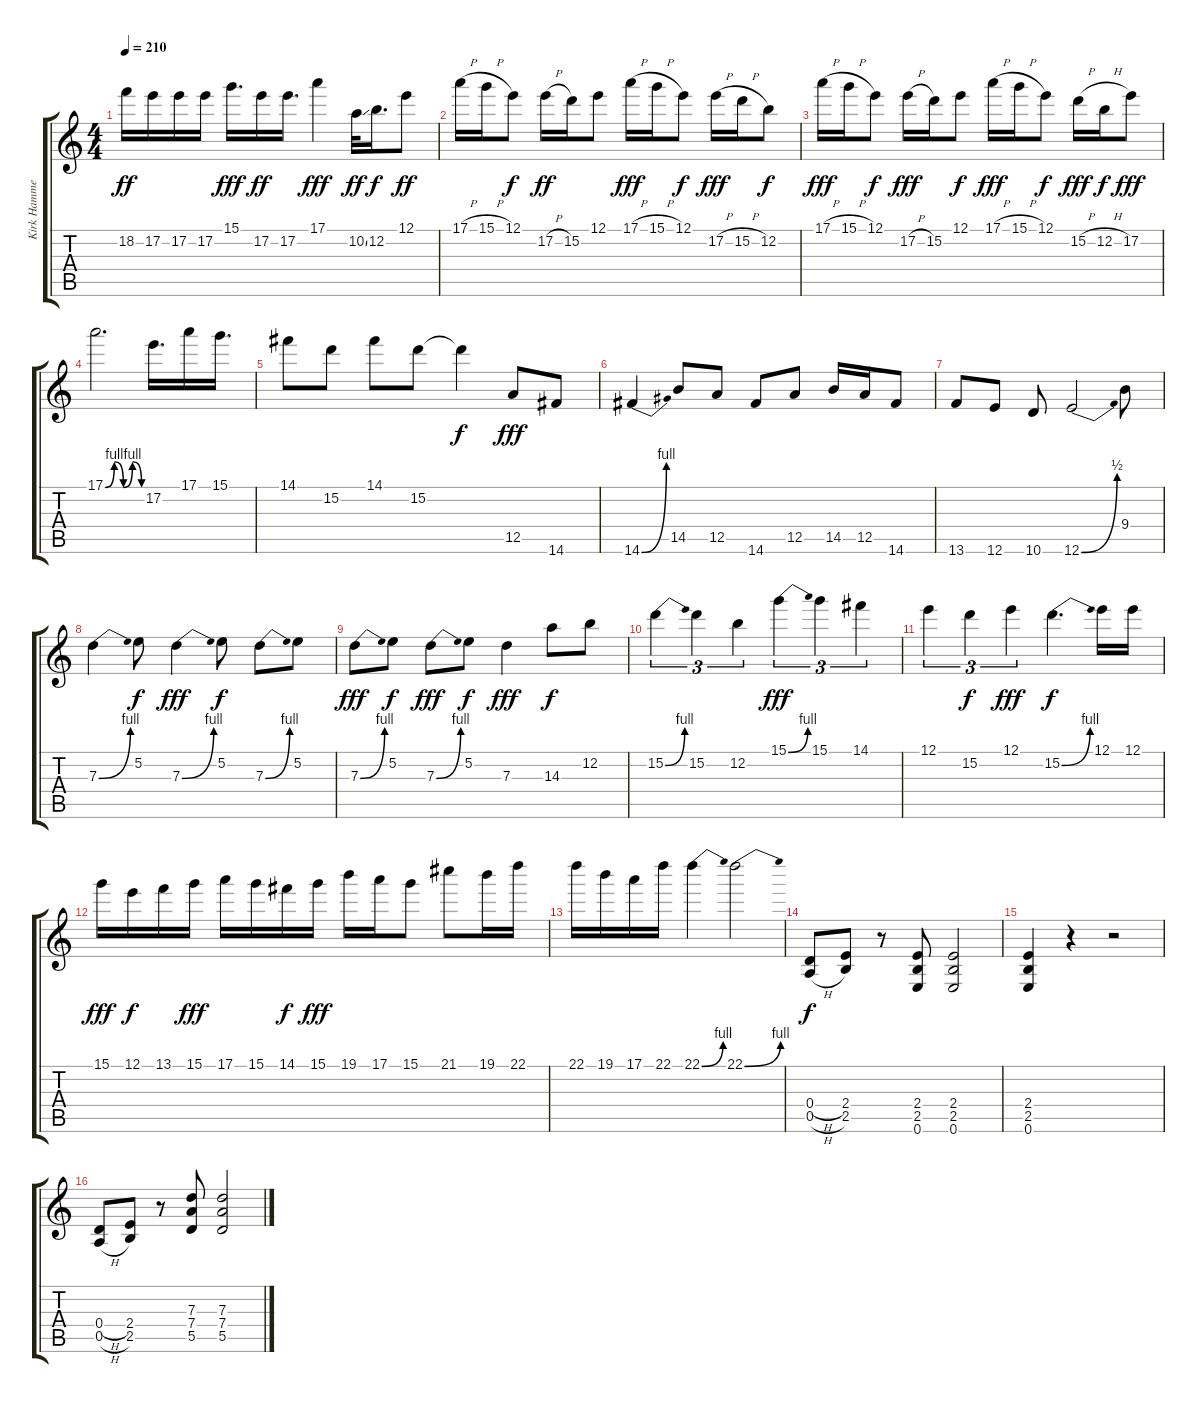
\track ("Kirk Hammet" "Kirk Hamme") {instrument electricguitarclean}
\staff {score tabs}
\tuning (E4 B3 G3 D3 A2 E2) {hide}
\ts (4 4)
\tempo 210
\clef g2
\ks c
18.2.16{dy ff} 17.2.16 17.2.16 17.2.16 15.1.16{d dy fff} 17.2.16{dy ff} 17.2.16{d} 17.1.4{dy fff} 10.2{ss}.32{dy ff} 12.2.16{d dy f} 12.1.8{dy ff} |
17.1{h}.16 15.1{h}.16 12.1.8{dy f} 17.2{h}.16{dy ff} 15.2.16 12.1.8 17.1{h}.16{dy fff} 15.1{h}.16 12.1.8{dy f} 17.2{h}.16{dy fff} 15.2{h}.16 12.2.8{dy f} |
17.1{h}.16{dy fff} 15.1{h}.16 12.1.8{dy f} 17.2{h}.16{dy fff} 15.2.16 12.1.8{dy f} 17.1{h}.16{dy fff} 15.1{h}.16 12.1.8{dy f} 15.2{h}.16{dy fff} 12.2{h}.16{dy f} 17.2.8{dy fff} |
17.1{be (custom 0 0 15 4 30 0 45 4 60 0)}.2{d} 17.2.16{d} 17.1.16 15.1.16{d} |
14.1.8 15.2.8 14.1.8 15.2.8 15.2{t}.4{dy f} 12.5.8{dy fff} 14.6.8 |
14.6{be (bend 0 0 60 4)}.4 14.5.8 12.5.8 14.6.8 12.5.8 14.5.16 12.5.16 14.6.8 |
13.6.8 12.6.8 10.6.8 12.6{be (bend 0 0 60 2)}.2 9.4.8 |
7.3{be (bend 0 0 60 4)}.4 5.2.8{dy f} 7.3{be (bend 0 0 60 4)}.4{dy fff} 5.2.8{dy f} 7.3{be (bend 0 0 60 4)}.8 5.2.8 |
7.3{be (bend 0 0 60 4)}.8{dy fff} 5.2.8{dy f} 7.3{be (bend 0 0 60 4)}.8{dy fff} 5.2.8{dy f} 7.3.4{dy fff} 14.3.8{dy f} 12.2.8 |
15.2{be (bend 0 0 60 4)}.4{tu (3 2)} 15.2.4{tu (3 2)} 12.2.4{tu (3 2)} 15.1{be (bend 0 0 60 4)}.4{tu (3 2) dy fff} 15.1.4{tu (3 2)} 14.1.4{tu (3 2)} |
12.1.4{tu (3 2)} 15.2.4{tu (3 2) dy f} 12.1.4{tu (3 2) dy fff} 15.2{be (bend 0 0 60 4)}.4{d dy f} 12.1.16 12.1.16 |
15.1.16{dy fff} 12.1.16{dy f} 13.1.16 15.1.16{dy fff} 17.1.16 15.1.16 14.1.16{dy f} 15.1.16{dy fff} 19.1.16 17.1.16 15.1.8 21.1.8 19.1.16 22.1.16 |
22.1.16 19.1.16 17.1.16 22.1.16 22.1{be (bend 0 0 60 4)}.4 22.1{be (bend 0 0 60 4)}.2 |
(0.4{h} 0.5{h}).8{dy f} (2.4 2.5).8 r.8 (2.4 2.5 0.6).8 (2.4 2.5 0.6).2 |
(2.4 2.5 0.6).4 r.4 r.2 |
(0.4{h} 0.5{h}).8 (2.4 2.5).8 r.8 (7.3 7.4 5.5).8 (7.3 7.4 5.5).2
